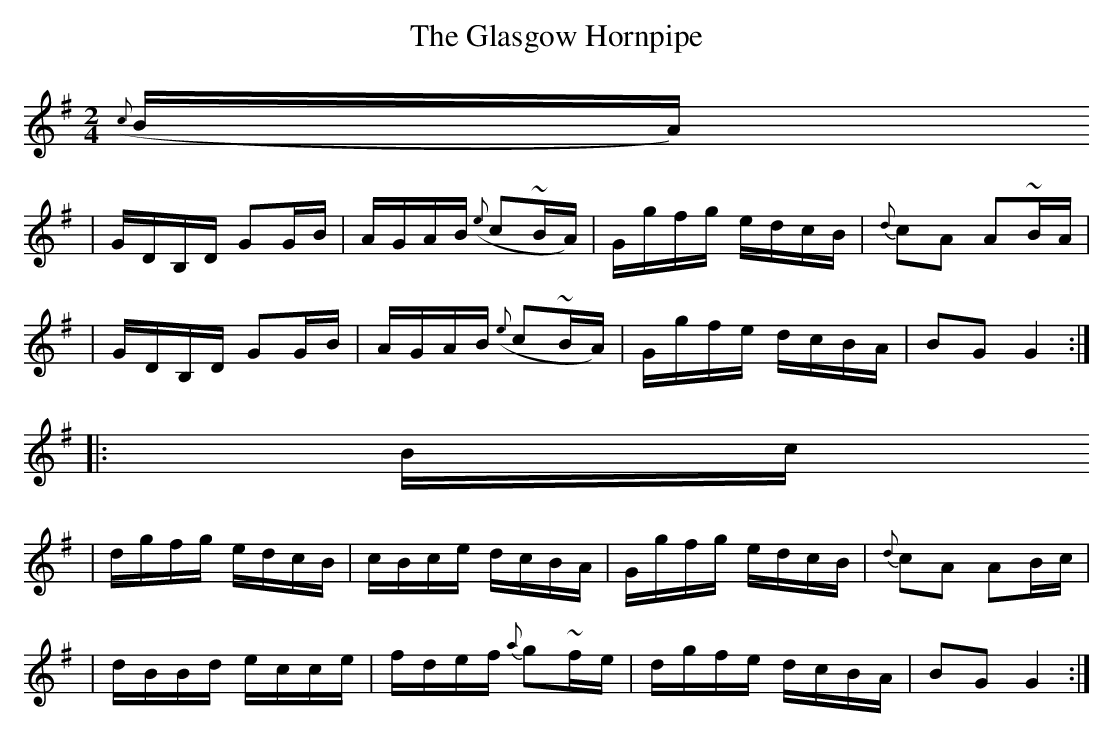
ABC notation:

X:1
T: The Glasgow Hornpipe
M: 2/4
L: 1/16
K: G
({c}BA)
| GDB,D G2G-B | AGAB ({e}c2~BA) | Ggfg edcB | {d}c2A2 A2~B-A |
| GDB,D G2G-B | AGAB ({e}c2~BA) | Ggfe dcBA | B2G2 G4 :|
|: B-c
| dgfg edcB | cBce dcBA | Ggfg edcB | {d}c2A2 A2B-c |
| dBBd ecce | fdef {a}g2~f-e | dgfe dcBA | B2G2G4 :|
